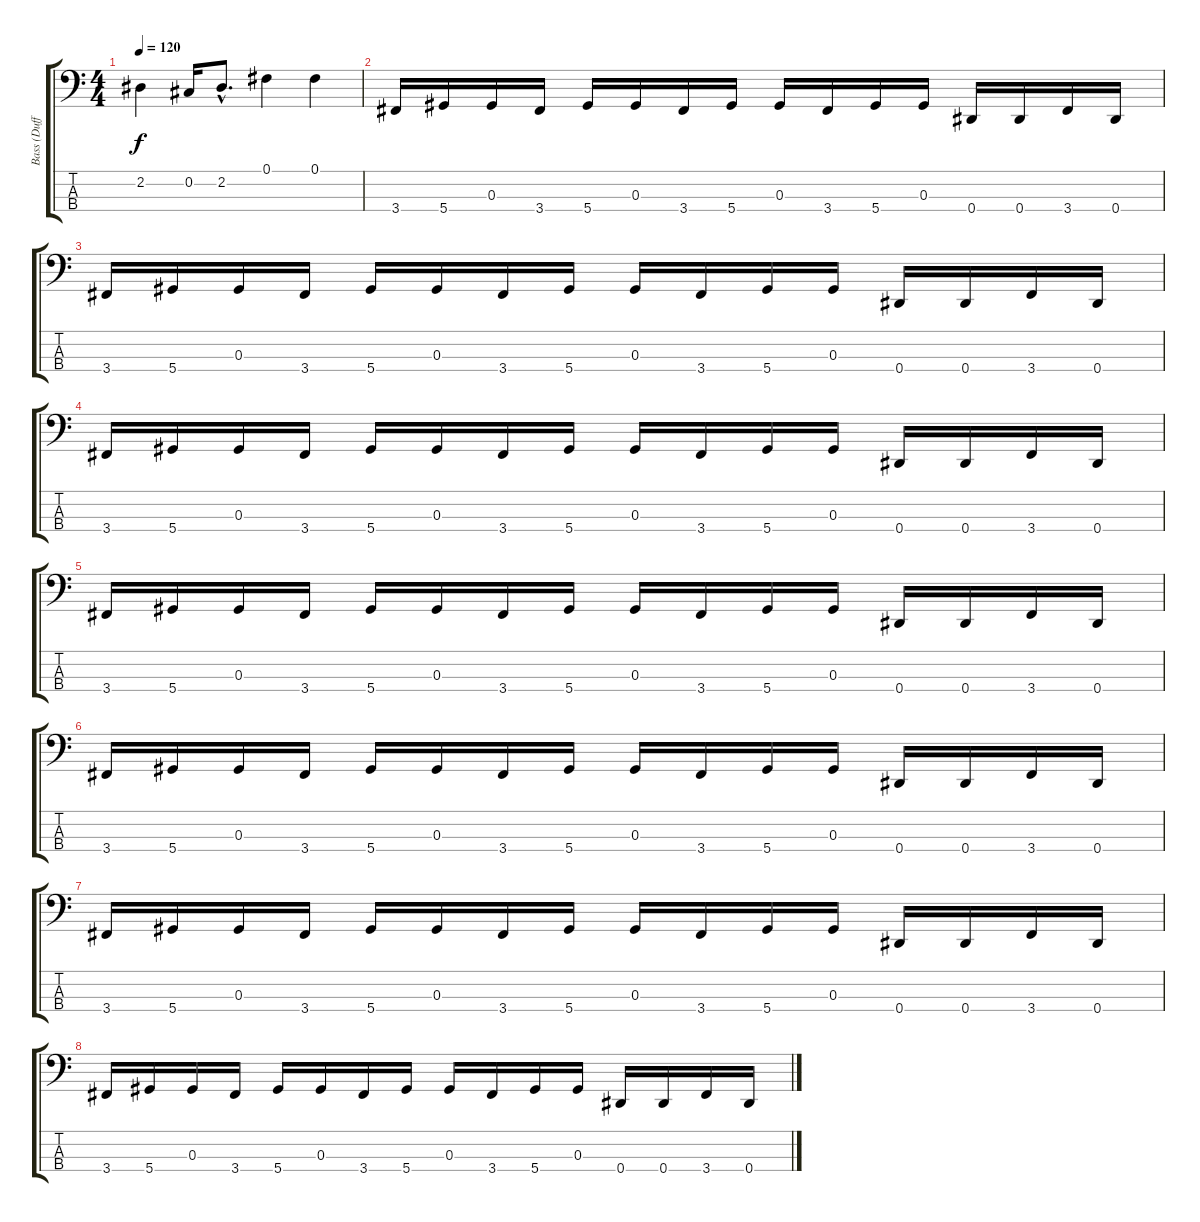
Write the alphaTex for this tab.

\track ("Bass (Duff)" "Bass (Duff") {instrument electricbasspick}
\staff {score tabs}
\tuning (Gb2 Db2 Ab1 Eb1) {hide}
\ts (4 4)
\tempo 120
\clef f4
\ks c
2.2{t}.4{dy f} 0.2.16 2.2{hac}.8{d} 0.1.4 0.1.4 |
3.4.16 5.4.16 0.3.16 3.4.16 5.4.16 0.3.16 3.4.16 5.4.16 0.3.16 3.4.16 5.4.16 0.3.16 0.4.16 0.4.16 3.4.16 0.4.16 |
3.4.16 5.4.16 0.3.16 3.4.16 5.4.16 0.3.16 3.4.16 5.4.16 0.3.16 3.4.16 5.4.16 0.3.16 0.4.16 0.4.16 3.4.16 0.4.16 |
3.4.16 5.4.16 0.3.16 3.4.16 5.4.16 0.3.16 3.4.16 5.4.16 0.3.16 3.4.16 5.4.16 0.3.16 0.4.16 0.4.16 3.4.16 0.4.16 |
3.4.16 5.4.16 0.3.16 3.4.16 5.4.16 0.3.16 3.4.16 5.4.16 0.3.16 3.4.16 5.4.16 0.3.16 0.4.16 0.4.16 3.4.16 0.4.16 |
3.4.16 5.4.16 0.3.16 3.4.16 5.4.16 0.3.16 3.4.16 5.4.16 0.3.16 3.4.16 5.4.16 0.3.16 0.4.16 0.4.16 3.4.16 0.4.16 |
3.4.16 5.4.16 0.3.16 3.4.16 5.4.16 0.3.16 3.4.16 5.4.16 0.3.16 3.4.16 5.4.16 0.3.16 0.4.16 0.4.16 3.4.16 0.4.16 |
3.4.16 5.4.16 0.3.16 3.4.16 5.4.16 0.3.16 3.4.16 5.4.16 0.3.16 3.4.16 5.4.16 0.3.16 0.4.16 0.4.16 3.4.16 0.4.16
